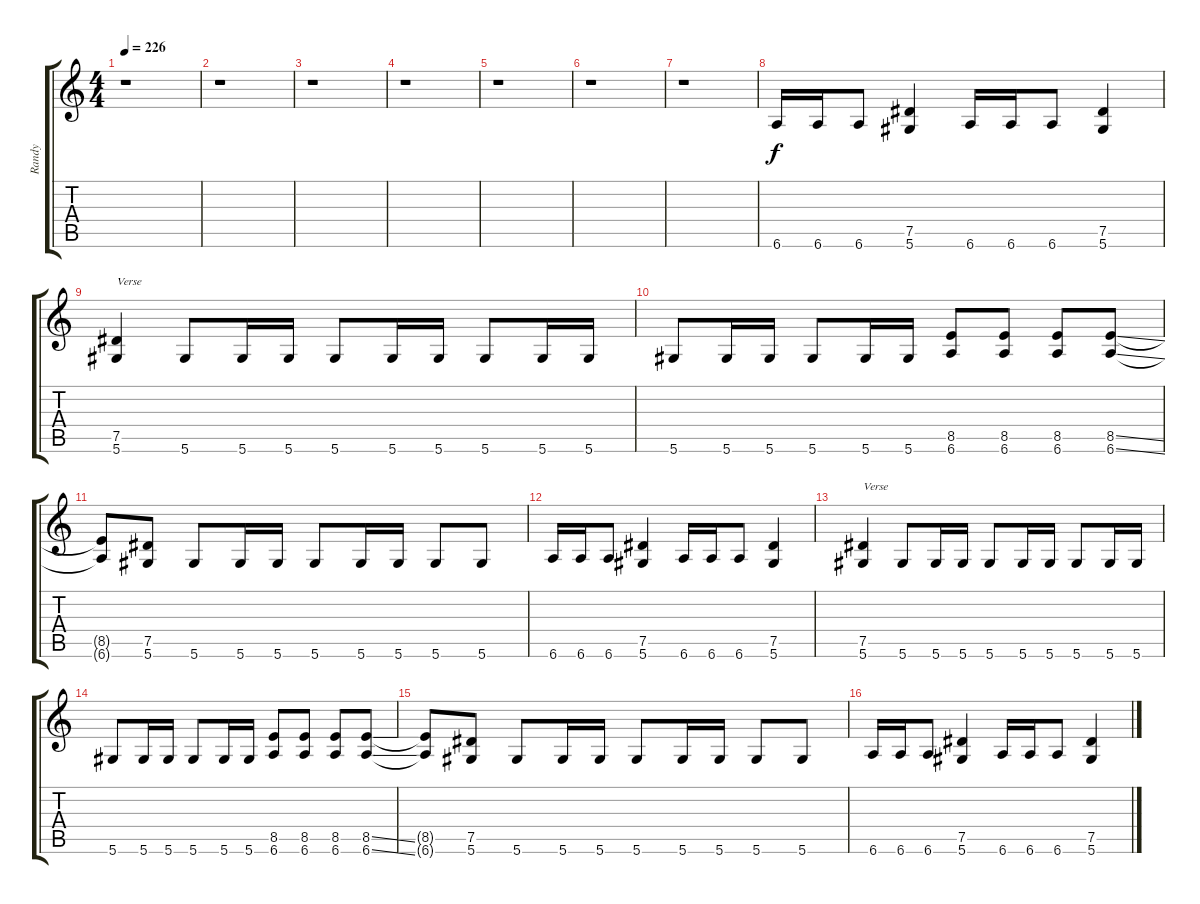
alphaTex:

\track ("Randy" "Randy") {instrument distortionguitar}
\staff {score tabs}
\tuning (Eb4 Bb3 Gb3 Db3 Ab2 Eb2) {hide}
\ts (4 4)
\tempo 226
\clef g2
\ks c
r.1{dy f} |
r.1 |
r.1 |
r.1 |
r.1 |
r.1 |
r.1 |
6.6.16 6.6.16 6.6.8 (7.5 5.6).4 6.6.16 6.6.16 6.6.8 (7.5 5.6).4 |
(7.5 5.6).4{txt "Verse"} 5.6.8 5.6.16 5.6.16 5.6.8 5.6.16 5.6.16 5.6.8 5.6.16 5.6.16 |
5.6.8 5.6.16 5.6.16 5.6.8 5.6.16 5.6.16 (8.5 6.6).8 (8.5 6.6).8 (8.5 6.6).8 (8.5{ss} 6.6{ss}).8 |
(8.5{t} 6.6{t}).8 (7.5 5.6).8 5.6.8 5.6.16 5.6.16 5.6.8 5.6.16 5.6.16 5.6.8 5.6.8 |
6.6.16 6.6.16 6.6.8 (7.5 5.6).4 6.6.16 6.6.16 6.6.8 (7.5 5.6).4 |
(7.5 5.6).4{txt "Verse"} 5.6.8 5.6.16 5.6.16 5.6.8 5.6.16 5.6.16 5.6.8 5.6.16 5.6.16 |
5.6.8 5.6.16 5.6.16 5.6.8 5.6.16 5.6.16 (8.5 6.6).8 (8.5 6.6).8 (8.5 6.6).8 (8.5{ss} 6.6{ss}).8 |
(8.5{t} 6.6{t}).8 (7.5 5.6).8 5.6.8 5.6.16 5.6.16 5.6.8 5.6.16 5.6.16 5.6.8 5.6.8 |
6.6.16 6.6.16 6.6.8 (7.5 5.6).4 6.6.16 6.6.16 6.6.8 (7.5 5.6).4
